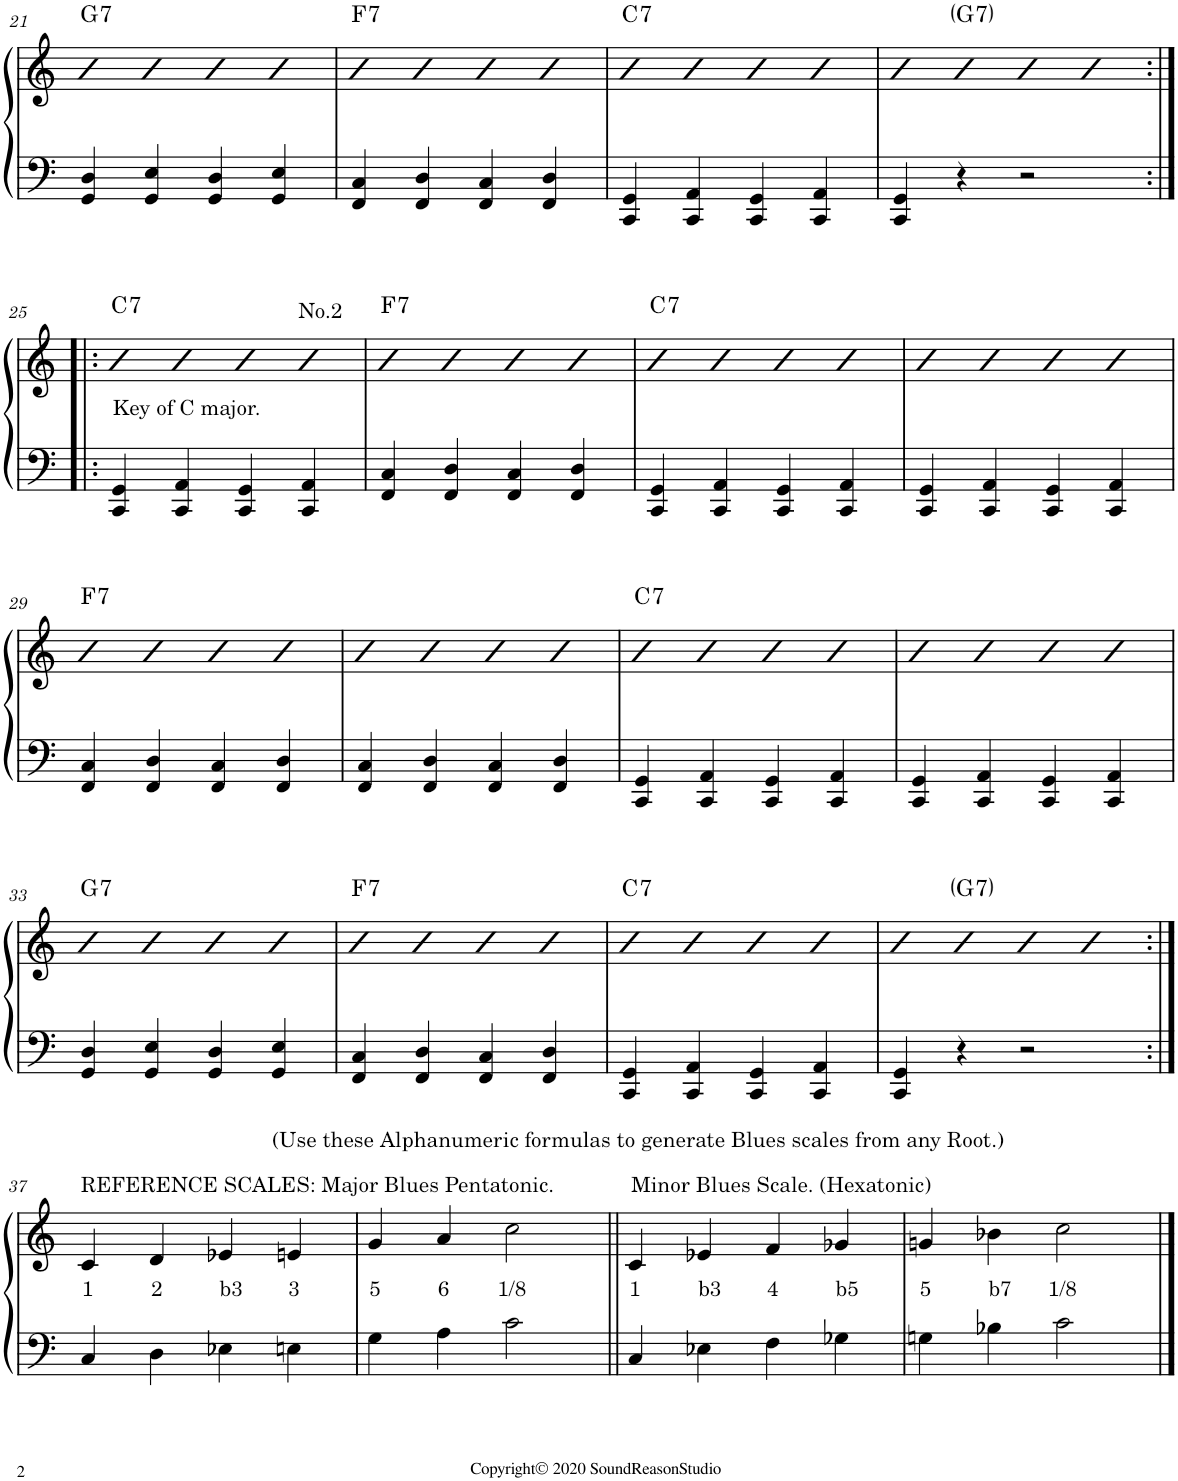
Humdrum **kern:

**kern	**kern	**text	**harte
*part1	*part1	*part1	*part1
*staff2	*staff1	*staff1	*
*I"Piano	*	*	*
*I'Pno.	*	*	*
!!LO:PB:g=z
*clefF4	*clefG2	*	*
*k[]	*k[]	*	*
*M4/4	*M4/4	*	*
=21	=21	=21	=21
!	!	!	!LO:H:kt=7
4GG/ 4D/	4b	.	G:7
4GG/ 4E/	4b	.	.
4GG/ 4D/	4b	.	.
4GG/ 4E/	4b	.	.
=22	=22	=22	=22
!	!	!	!LO:H:kt=7
4FF/ 4C/	4b	.	F:7
4FF/ 4D/	4b	.	.
4FF/ 4C/	4b	.	.
4FF/ 4D/	4b	.	.
=23	=23	=23	=23
!	!	!	!LO:H:kt=7
4CC/ 4GG/	4b	.	C:7
4CC/ 4AA/	4b	.	.
4CC/ 4GG/	4b	.	.
4CC/ 4AA/	4b	.	.
=24	=24	=24	=24
4CC/ 4GG/	4b	.	.
!	!	!	!LO:H:kt=7
4r	4b	.	G:7
2r	4b	.	.
.	4b	.	.
!!LO:LB:g=z
=25:|!|:	=25:|!|:	=25:|!|:	=25:|!|:
!LO:TX:a:t=Key of C major.	!	!	!LO:H:kt=7
4CC/ 4GG/	4b	.	C:7
4CC/ 4AA/	4b	.	.
4CC/ 4GG/	4b	.	.
4CC/ 4AA/	4b	.	.
=26	=26	=26	=26
!	!LO:TX:a:t=No.2	!	!LO:H:kt=7
4FF/ 4C/	4b	.	F:7
4FF/ 4D/	4b	.	.
4FF/ 4C/	4b	.	.
4FF/ 4D/	4b	.	.
=27	=27	=27	=27
!	!	!	!LO:H:kt=7
4CC/ 4GG/	4b	.	C:7
4CC/ 4AA/	4b	.	.
4CC/ 4GG/	4b	.	.
4CC/ 4AA/	4b	.	.
=28	=28	=28	=28
4CC/ 4GG/	4b	.	.
4CC/ 4AA/	4b	.	.
4CC/ 4GG/	4b	.	.
4CC/ 4AA/	4b	.	.
!!LO:LB:g=z
=29	=29	=29	=29
!	!	!	!LO:H:kt=7
4FF/ 4C/	4b	.	F:7
4FF/ 4D/	4b	.	.
4FF/ 4C/	4b	.	.
4FF/ 4D/	4b	.	.
=30	=30	=30	=30
4FF/ 4C/	4b	.	.
4FF/ 4D/	4b	.	.
4FF/ 4C/	4b	.	.
4FF/ 4D/	4b	.	.
=31	=31	=31	=31
!	!	!	!LO:H:kt=7
4CC/ 4GG/	4b	.	C:7
4CC/ 4AA/	4b	.	.
4CC/ 4GG/	4b	.	.
4CC/ 4AA/	4b	.	.
=32	=32	=32	=32
4CC/ 4GG/	4b	.	.
4CC/ 4AA/	4b	.	.
4CC/ 4GG/	4b	.	.
4CC/ 4AA/	4b	.	.
!!LO:LB:g=z
=33	=33	=33	=33
!	!	!	!LO:H:kt=7
4GG/ 4D/	4b	.	G:7
4GG/ 4E/	4b	.	.
4GG/ 4D/	4b	.	.
4GG/ 4E/	4b	.	.
=34	=34	=34	=34
!	!	!	!LO:H:kt=7
4FF/ 4C/	4b	.	F:7
4FF/ 4D/	4b	.	.
4FF/ 4C/	4b	.	.
4FF/ 4D/	4b	.	.
=35	=35	=35	=35
!	!	!	!LO:H:kt=7
4CC/ 4GG/	4b	.	C:7
4CC/ 4AA/	4b	.	.
4CC/ 4GG/	4b	.	.
4CC/ 4AA/	4b	.	.
=36	=36	=36	=36
4CC/ 4GG/	4b	.	.
!	!	!	!LO:H:kt=7
4r	4b	.	G:7
2r	4b	.	.
.	4b	.	.
!!LO:LB:g=z
=37:|!	=37:|!	=37:|!	=37:|!
!	!LO:TX:a:t=REFERENCE SCALES&colon; Major Blues Pentatonic.	!	!
!	!	!LO:LY:b	!
4C/	4c/	1	.
!	!	!LO:LY:b	!
4D\	4d/	2	.
!	!	!LO:LY:b	!
4E-X\	4e-X/	b3	.
!	!	!LO:LY:b	!
4En\	4en/	3	.
=38	=38	=38	=38
!	!	!LO:LY:b	!
4G\	4g/	5	.
!	!	!LO:LY:b	!
4A\	4a/	6	.
!	!LO:TX:a:t=(Use these Alphanumeric formulas to generate Blues scales from any Root.)	!	!
!	!	!LO:LY:b	!
2c\	2cc\	1/8	.
=39||	=39||	=39||	=39||
!	!LO:TX:a:t=Minor Blues Scale. (Hexatonic)	!	!
!	!	!LO:LY:b	!
4C/	4c/	1	.
!	!	!LO:LY:b	!
4E-X\	4e-X/	b3	.
!	!	!LO:LY:b	!
4F\	4f/	4	.
!	!	!LO:LY:b	!
4G-X\	4g-X/	b5	.
=40	=40	=40	=40
!	!	!LO:LY:b	!
4Gn\	4gn/	5	.
!	!	!LO:LY:b	!
4B-X\	4b-X\	b7	.
!	!	!LO:LY:b	!
2c\	2cc\	1/8	.
==	==	==	==
*-	*-	*-	*-
